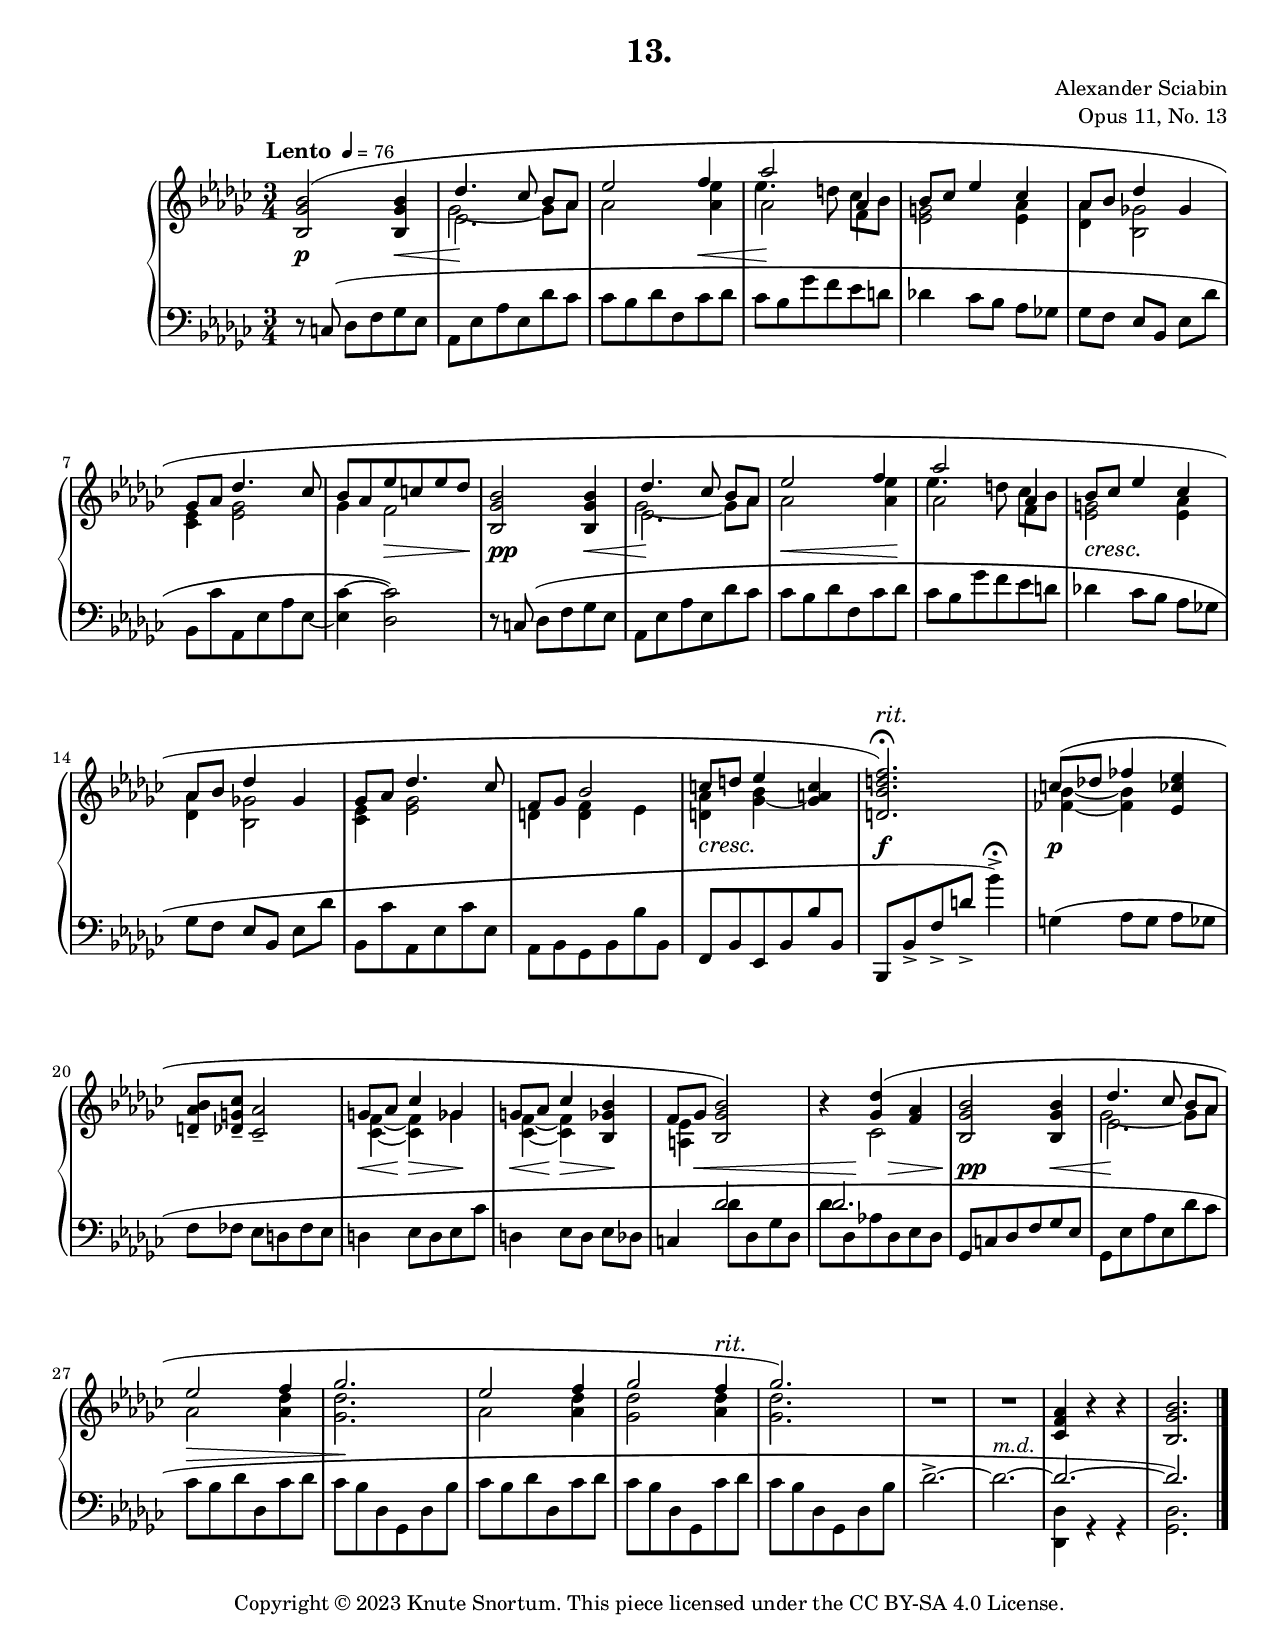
\version "2.24.0"

\include "includes/header-paper.ily"
%...+....1....+....2....+....3....+....4....+....5....+....6....+....7....+....

\version "2.24.0"
\language "english"

\include "global-variables.ily"

%%% Positions and shapes %%%

slurShapeA = \shape #'(
                        ((0 . 3) (0 . -0.5) (0 . -0.5) (0 . 0))
                        ((0 . 0) (0 . -0.5) (0 . -0.25) (0 . 0))
                        ) \etc
slurShapeB = \shape #'(
                        ()
                        ()
                        ((0 . 0) (0 . 0) (0 . 0) (-1 . -2))
                        ) \etc
slurShapeC = \shape #'(
                        ()
                        ()
                        ((0 . 0) (0 . 0) (0 . -1) (0 . -1.5))
                        ) \etc

beamPositionsA = \tweak Beam.positions #'(-3 . -3.5) \etc

moveTextA = \tweak Y-offset 7.5 \etc

%% Music %%%

global = {
  \time 3/4
  \key gf \major
  \accidentalStyle piano
}

rightHandUpper = \relative {
  <bf gf' bf>2-\slurShapeB ^( q4 | 
  \voiceOne df'4. cf8\noBeam bf af |
  ef'2 f4 |
  af2 af,4 |
  bf8 cf ef4 cf |
  af8 bf df4 gf, |
  gf8 af df4. cf8 |
  bf8 af ef' c ef df |
  
  \barNumberCheck 9
  <bf, gf' bf>2 q4 |
  \voiceOne df'4. cf8\noBeam bf af |
  ef'2 f4 |
  af2 af,4 |
  bf8 cf ef4 cf |
  af8 bf df4 gf, |
  gf8 af df4. cf8 |
  f,8 gf bf2 |
  
  \barNumberCheck 17
  c8 d ef4 <gf, a c> |
  <d bf' d f>2.)\fermata-\moveTextA ^\rit |
  c'8( df ff4 <ef, cf' ef> |
  <d af' bf>8_- <df g cf>_- <cf af'>2_- |
  g'8 af cf4 gf |
  g8 af cf4 <bf, gf' bf> |
  f'8 gf <bf, gf' bf>2) |
  \oneVoice r4 \voiceOne <gf' df'>( <f af> | 
  
  \barNumberCheck 25
  \oneVoice <bf, gf' bf>2 q4 |
  \voiceOne df'4. cf8\noBeam bf af |
  ef'2 f4 |
  gf2. |
  ef2 f4 |
  gf2 f4^\rit |
  gf2.) |
  \oneVoice R2. |
  R2. |
  <cf,, f af>4 r r |
  <bf gf' bf>2. |
  \bar "|."
}

rightHandLower = \relative {
  \voiceTwo s2. |
  << { ef'2. | } \new Voice { \voiceFour gf2~ gf8 af | } >> 
  af2 <af ef'>4 |
  << 
    { af2 f4 | } 
    \new Voice { \voiceFour ef'4. d8\noBeam \beamPositionsA cf bf | } 
  >>
  <ef, g>2 <ef af>4 |
  <df af'>4 <bf gf'>2 |
  <cf ef>4 <ef gf>2 |
  gf4 f2 |
  
  \barNumberCheck 9
  s2. |
  << { ef2. | } \new Voice { \voiceFour gf2~ gf8 af | } >> 
  af2 <af ef'>4 |
  << 
    { af2 f4 | } 
    \new Voice { \voiceFour ef'4. d8\noBeam \beamPositionsA cf bf | } 
  >>
  <ef, g>2 <ef af>4 |
  <df af'>4 <bf gf'>2 |
  <cf ef>4 <ef gf>2 |
  d4 <d f> ef |
  
  \barNumberCheck 17
  <d af'>4 <gf~ bf> \hideNoteHead gf |
  s2. |
  <ff bf>4~ q s |
  s2. |
  <cf f>4~ q gf' |
  <cf, f>4~ q s |
  <a ef'>4 s2 |
  s4 cf2 |
  
  \barNumberCheck 25
  s2. |
  << { ef2. | } \new Voice { \voiceFour gf2~ gf8 af | } >> 
  af2 <af df>4 |
  <gf df'>2. |
  af2 <af df>4 |
  <gf df'>2 <af df>4 |
  <gf df'>2. |
}

rightHand = {
  \global
  <<
    \new Voice \rightHandUpper
    \new Voice \rightHandLower
  >>
}

leftHand = \relative {
  \global
  \clef bass
  r8 c(\noBeam df f gf ef |
  af,8 ef' af ef df' cf |
  cf8 bf df f, cf' df |
  cf8 bf gf' f ef d |
  df4 cf8[ bf] af[ gf] |
  gf8[ f] ef[ bf] ef[ df'] |
  bf,8 cf' af, ef' af ef_~ |
  <ef cf'~>4 <df cf'>2) |
  
  \barNumberCheck 9
  r8 c-\slurShapeA (\noBeam df f gf ef |
  af,8 ef' af ef df' cf |
  cf8 bf df f, cf' df |
  cf8 bf gf' f ef d |
  df4 cf8[ bf] af[ gf] |
  gf8[ f] ef[ bf] ef[ df'] |
  bf,8 cf' af, ef' cf' ef, |
  af,8 bf gf bf bf' bf, |
  
  \barNumberCheck 17
  f8 bf ef, bf' bf' bf, |
  bf,8 bf'-> f'-> d'-> bf'4->)\fermata |
  g,4-\slurShapeC ( af8[ g] af[ gf] |
  f8[ ff] ef d ff ef |
  d4 ef8 d ef cf' |
  d,4 ef8[ d] ef df |
  c4 << { df'2 } \\ { df8 df, gf df } >> |
  << { df'2. | } \\ { df8 df, af' df, ef df | } >>
  
  \barNumberCheck 25
  gf,8 c df f gf ef |
  gf,8 ef' af ef df' cf |
  cf8 bf df df, cf' df |
  cf8 bf df, gf, df' bf' |
  cf8 bf df df, cf' df |
  cf8 bf df, gf, cf' df |
  cf8 bf df, gf, df' bf' |
  <<
    { df2.->~ | df2.~^\md | \voiceThree df2.~ | df2.) | }
    \new Voice { \voiceFour s2. | s2. | <df,, df'>4 r r | <gf df'>2. | }
  >> 
}

dynamics = {
  \override DynamicTextSpanner.style = #'none
  s2\p s4\< |
  s16 s8.\! s2 |
  s2 s4\< |
  s16 s8.\! s2 |
  s2. * 3 |
  s4 s4.\> s8\! |
  
  \barNumberCheck 9
  s2-\tweak X-offset 0 \pp s4\< |
  s16 s8.\! s2 |
  s2\< s4\! |
  s2. |
  s2.\cresc |
  s2. * 3 |
  
  \barNumberCheck 17
  s2.\cresc |
  s2.\f |
  s2.\p |
  s2. |
  s8\< s\! s4\> s\! |
  s8\< s\! s4\> s\! |
  s8 s\< s2 |
  s8 s\! s8 s4\> s8\! |
  
  \barNumberCheck 25
  s2-\tweak X-offset 0 \pp s4\< |
  s16 s8.\! s2 |
  s2.\> |
  s16 s8.\! s2 |
}

% MIDI only
pedal = {
  s4\sd s\su\sd s\su\sd |
  s2\su\sd s4\su\sd |
  s4\su\sd s\su\sd s\su\sd |
  s4\su\sd s\su\sd s\su\sd |
  s4\su\sd s\su\sd s\su\sd |
  s4\su\sd s2\su\sd |
  s4\su\sd s2\su\sd |
  s4\su\sd s\su\sd s\su\sd |
  
  \barNumberCheck 9
  s4\su\sd s\su\sd s\su\sd |
  s2\su\sd s4\su\sd |
  s4\su\sd s\su\sd s\su\sd |
  s4\su\sd s\su\sd s\su\sd |
  s4\su\sd s\su\sd s\su\sd |
  s4\su\sd s2\su\sd |
  s4\su\sd s2\su\sd |
  s4\su\sd s\su\sd s\su\sd |
  
  \barNumberCheck 17
  s4\su\sd s\su\sd s\su\sd |
  s2.\su\sd |
  s4\su\sd s\su\sd s\su\sd |
  s4\su\sd s\su\sd s\su\sd |
  s4\su\sd s\su\sd s\su\sd |
  s4\su\sd s\su\sd s\su\sd |
  s4\su\sd s2\su\sd |
  s4\su\sd s\su\sd s\su\sd |
  
  \barNumberCheck 25
  s4\su\sd s\su\sd s\su\sd |
  s2\su\sd s4\su\sd |
  s4\su\sd s\su\sd s\su\sd |
  s2.\su\sd |
  s4\su\sd s\su\sd s\su\sd |
  s2\su\sd s4\su\sd |
  s2.\su\sd |
  s2. * 2 |
  s2.\su |
}

tempi = {
  \textMark \markup \tempo-markup Lento #2 #0 76
  \set Score.tempoHideNote = ##t
  \tempo 4 = 76
  s2. * 7 |
  s4. \tempo 4 = 69 s |
  
  \barNumberCheck 9
  \tempo 4 = 76
  s2. * 8 |
  
  \barNumberCheck 17
  s2. |
  \tempo 4 = 48
  s2 \tempo 4 = 20 s4 |
  \tempo 4 = 76 
  s2. * 6 |
  
  \barNumberCheck 25
  s2. * 5 |
  s2 \tempo 4 = 69 s4 |
  s2. |
  \tempo 4 = 76
  s2. |
}

preludeThirteenNotes =
\score {
  \header {
    title = "13."
    composer = "Alexander Sciabin"
    opus = "Opus 11, No. 13"
  }
  \keepWithTag layout  
  \new PianoStaff <<
    \new Staff = "upper" \rightHand
    \new Dynamics \dynamics
    \new Staff = "lower" \leftHand
    \new Devnull \tempi
  >>
  \layout {}
}

\include "articulate.ly"

preludeThirteenMidi =
\book {
  \bookOutputName "prelude-op11-no13"
  \score {
    \keepWithTag midi
    \articulate <<
      \new Staff = "upper" << \rightHand \dynamics \tempi \pedal >>
      \new Staff = "lower" << \leftHand \dynamics \tempi \pedal >>
    >>
    \midi {}
  }
}


\preludeThirteenNotes
\preludeThirteenMidi
